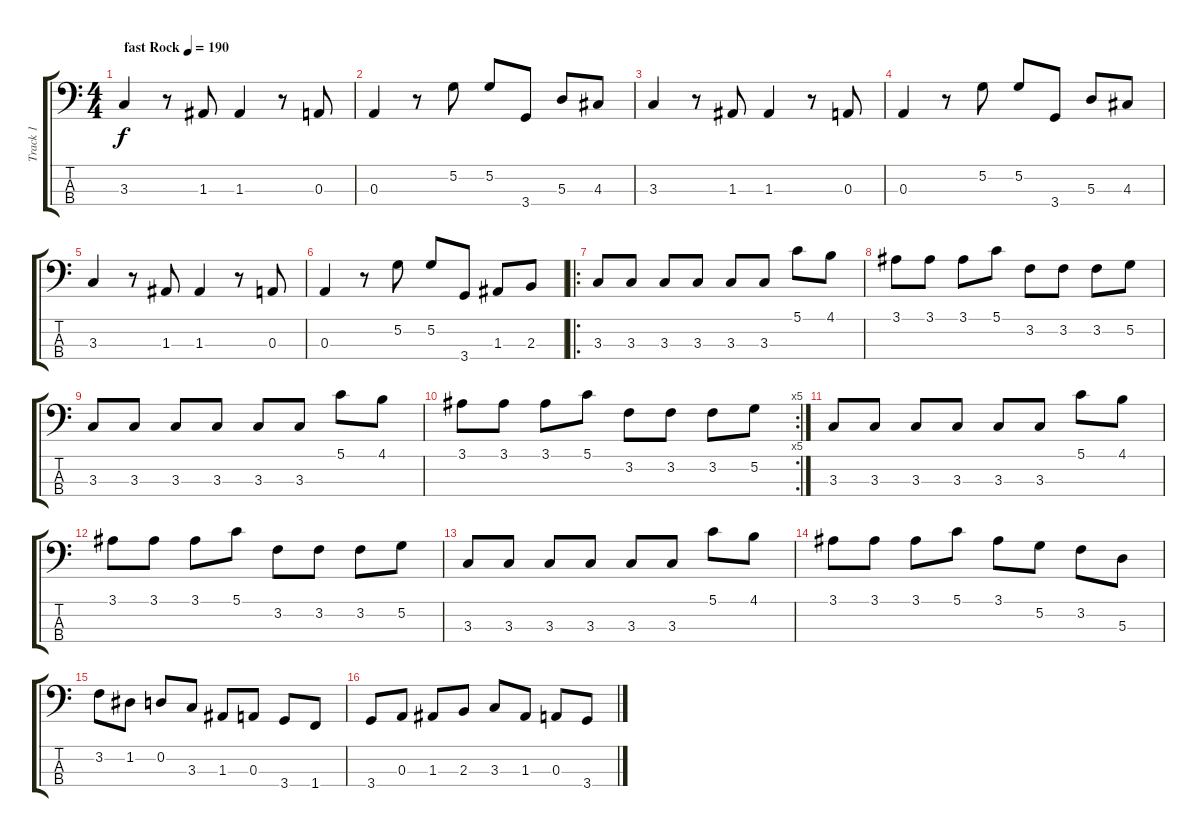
\track ("Track 1" "Track 1") {instrument electricbassfinger}
\staff {score tabs}
\tuning (G2 D2 A1 E1) {hide}
\ts (4 4)
\tempo (190 "fast Rock")
\clef f4
\ks c
3.3.4{dy f instrument electricbassfinger} r.8 1.3.8 1.3.4 r.8 0.3.8 |
0.3.4 r.8 5.2.8 5.2.8 3.4.8 5.3.8 4.3.8 |
3.3.4 r.8 1.3.8 1.3.4 r.8 0.3.8 |
0.3.4 r.8 5.2.8 5.2.8 3.4.8 5.3.8 4.3.8 |
3.3.4 r.8 1.3.8 1.3.4 r.8 0.3.8 |
0.3.4 r.8 5.2.8 5.2.8 3.4.8 1.3.8 2.3.8 |
\ro
3.3.8 3.3.8 3.3.8 3.3.8 3.3.8 3.3.8 5.1.8 4.1.8 |
3.1.8 3.1.8 3.1.8 5.1.8 3.2.8 3.2.8 3.2.8 5.2.8 |
3.3.8 3.3.8 3.3.8 3.3.8 3.3.8 3.3.8 5.1.8 4.1.8 |
\rc 5
3.1.8 3.1.8 3.1.8 5.1.8 3.2.8 3.2.8 3.2.8 5.2.8 |
3.3.8 3.3.8 3.3.8 3.3.8 3.3.8 3.3.8 5.1.8 4.1.8 |
3.1.8 3.1.8 3.1.8 5.1.8 3.2.8 3.2.8 3.2.8 5.2.8 |
3.3.8 3.3.8 3.3.8 3.3.8 3.3.8 3.3.8 5.1.8 4.1.8 |
3.1.8 3.1.8 3.1.8 5.1.8 3.1.8 5.2.8 3.2.8 5.3.8 |
3.2.8 1.2.8 0.2.8 3.3.8 1.3.8 0.3.8 3.4.8 1.4.8 |
3.4.8 0.3.8 1.3.8 2.3.8 3.3.8 1.3.8 0.3.8 3.4.8
